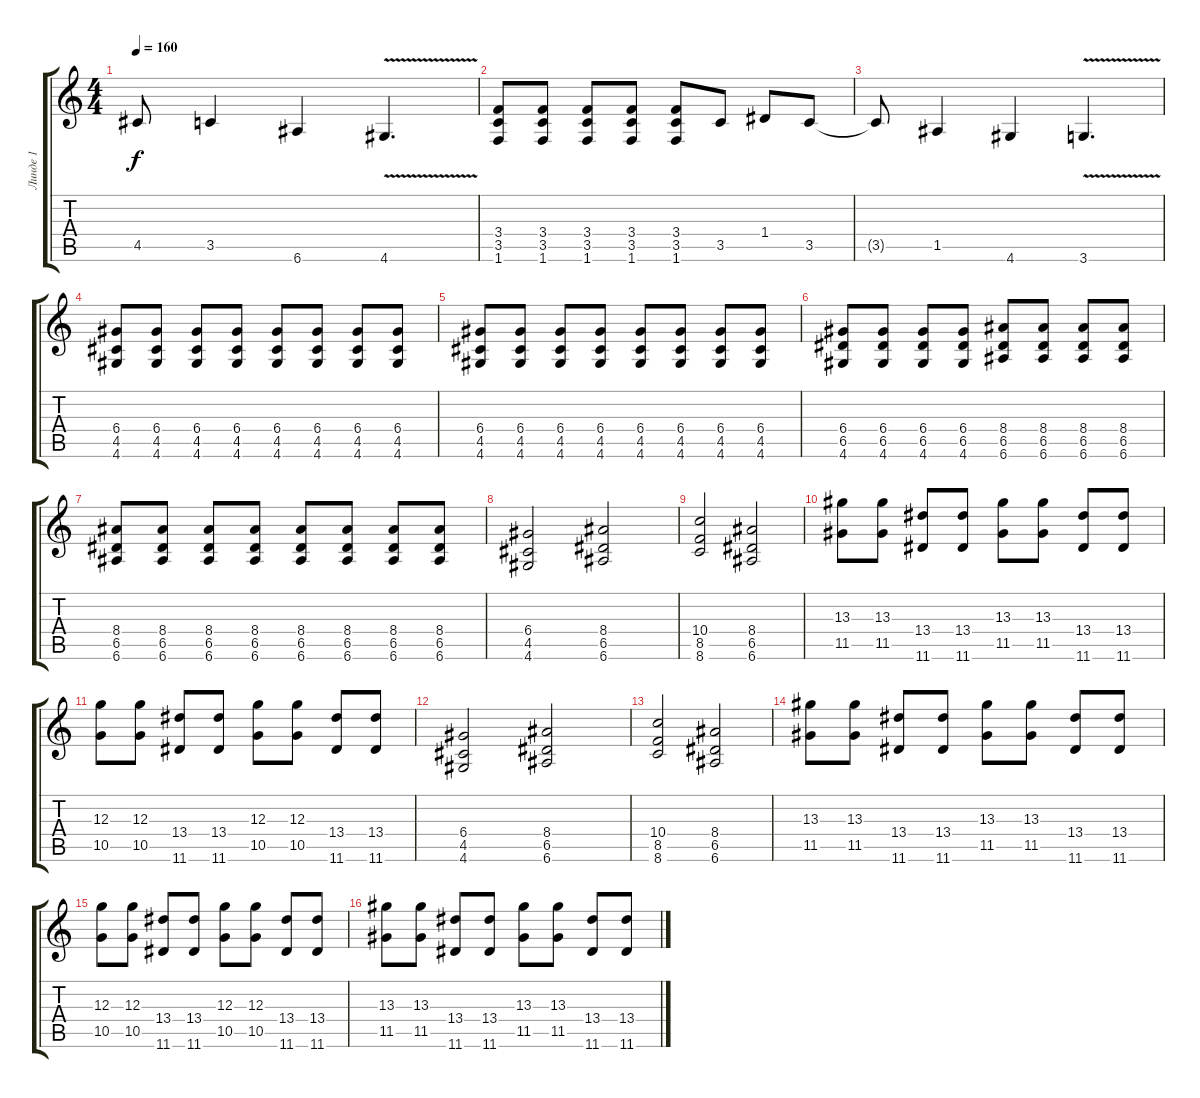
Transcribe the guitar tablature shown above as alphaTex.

\track ("Линде 1" "Линде 1") {instrument distortionguitar}
\staff {score tabs}
\tuning (E4 B3 G3 D3 A2 E2) {hide}
\ts (4 4)
\tempo 160
\clef g2
\ks c
4.5{t}.8{dy f} 3.5.4 6.6.4 4.6{v}.4{d} |
(3.4 3.5 1.6).8 (3.4 3.5 1.6).8 (3.4 3.5 1.6).8 (3.4 3.5 1.6).8 (3.4 3.5 1.6).8 3.5.8 1.4.8 3.5.8 |
3.5{t}.8 1.5.4 4.6.4 3.6{v}.4{d} |
(6.4 4.5 4.6).8 (6.4 4.5 4.6).8 (6.4 4.5 4.6).8 (6.4 4.5 4.6).8 (6.4 4.5 4.6).8 (6.4 4.5 4.6).8 (6.4 4.5 4.6).8 (6.4 4.5 4.6).8 |
(6.4 4.5 4.6).8 (6.4 4.5 4.6).8 (6.4 4.5 4.6).8 (6.4 4.5 4.6).8 (6.4 4.5 4.6).8 (6.4 4.5 4.6).8 (6.4 4.5 4.6).8 (6.4 4.5 4.6).8 |
(6.4 6.5 4.6).8 (6.4 6.5 4.6).8 (6.4 6.5 4.6).8 (6.4 6.5 4.6).8 (8.4 6.5 6.6).8 (8.4 6.5 6.6).8 (8.4 6.5 6.6).8 (8.4 6.5 6.6).8 |
(8.4 6.5 6.6).8 (8.4 6.5 6.6).8 (8.4 6.5 6.6).8 (8.4 6.5 6.6).8 (8.4 6.5 6.6).8 (8.4 6.5 6.6).8 (8.4 6.5 6.6).8 (8.4 6.5 6.6).8 |
(6.4 4.5 4.6).2 (8.4 6.5 6.6).2 |
(10.4 8.5 8.6).2 (8.4 6.5 6.6).2 |
(13.3 11.5).8 (13.3 11.5).8 (13.4 11.6).8 (13.4 11.6).8 (13.3 11.5).8 (13.3 11.5).8 (13.4 11.6).8 (13.4 11.6).8 |
(12.3 10.5).8 (12.3 10.5).8 (13.4 11.6).8 (13.4 11.6).8 (12.3 10.5).8 (12.3 10.5).8 (13.4 11.6).8 (13.4 11.6).8 |
(6.4 4.5 4.6).2 (8.4 6.5 6.6).2 |
(10.4 8.5 8.6).2 (8.4 6.5 6.6).2 |
(13.3 11.5).8 (13.3 11.5).8 (13.4 11.6).8 (13.4 11.6).8 (13.3 11.5).8 (13.3 11.5).8 (13.4 11.6).8 (13.4 11.6).8 |
(12.3 10.5).8 (12.3 10.5).8 (13.4 11.6).8 (13.4 11.6).8 (12.3 10.5).8 (12.3 10.5).8 (13.4 11.6).8 (13.4 11.6).8 |
(13.3 11.5).8 (13.3 11.5).8 (13.4 11.6).8 (13.4 11.6).8 (13.3 11.5).8 (13.3 11.5).8 (13.4 11.6).8 (13.4 11.6).8
